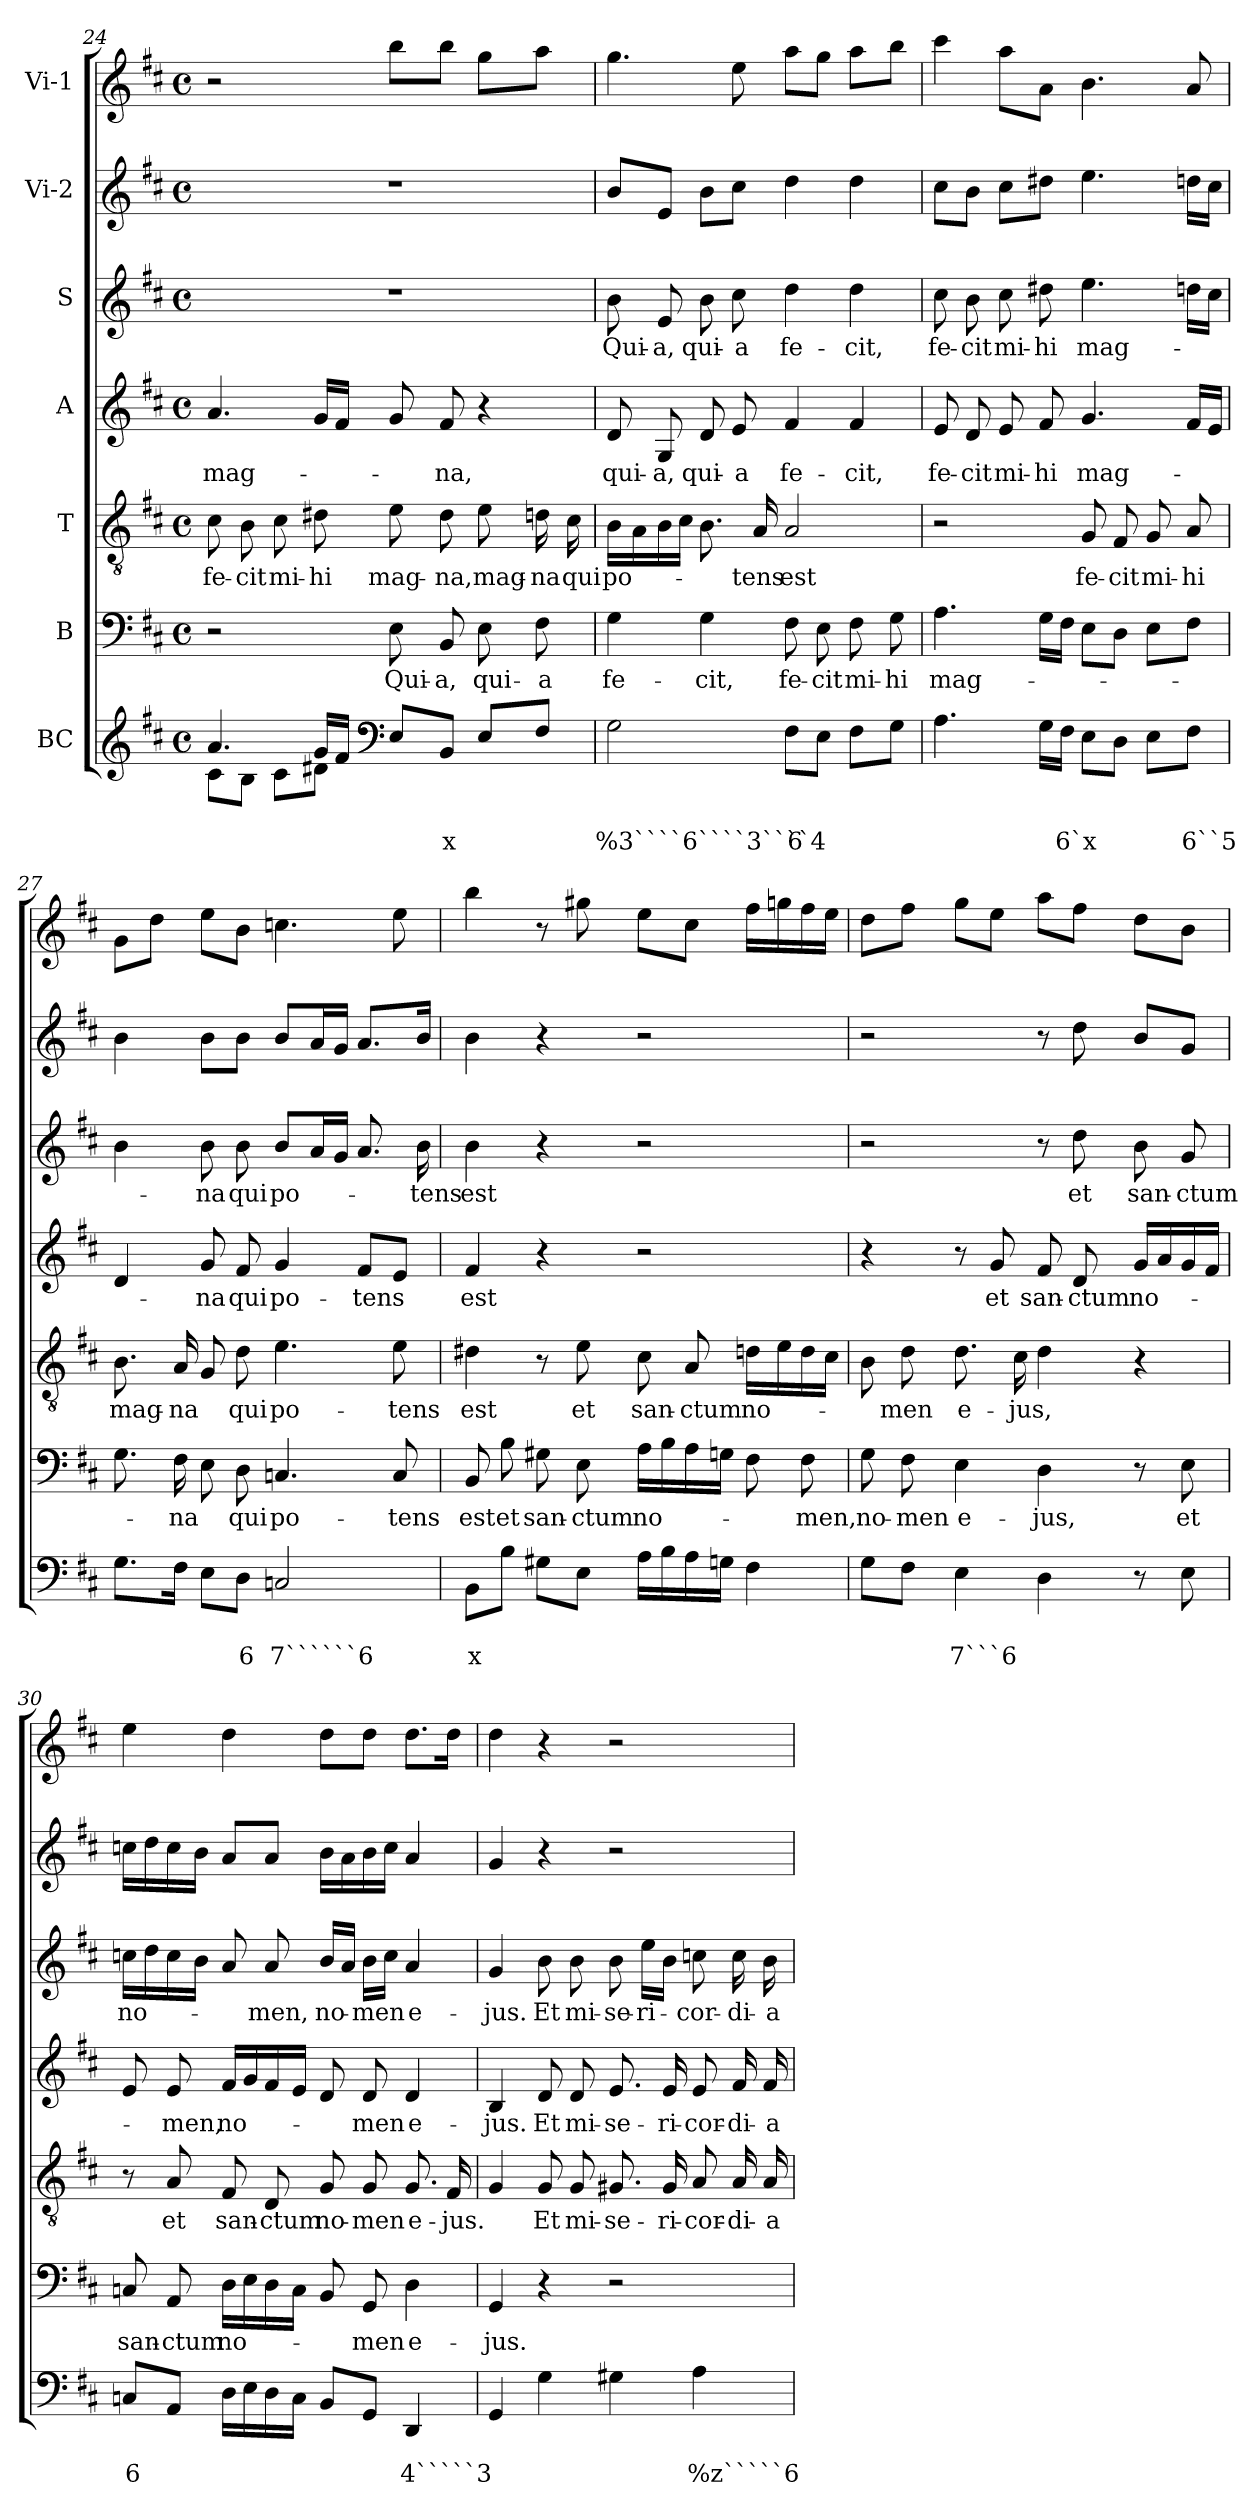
**kern	**text	**text	**kern	**text	**kern	**text	**kern	**text	**kern	**text	**kern	**kern
*part7	*part7	*part7	*part6	*part6	*part5	*part5	*part4	*part4	*part3	*part3	*part2	*part1
*staff7	*staff7	*staff7	*staff6	*staff6	*staff5	*staff5	*staff4	*staff4	*staff3	*staff3	*staff2	*staff1
*I"BC	*	*	*I"B	*	*I"T	*	*I"A	*	*I"S	*	*I"Vi-2	*I"Vi-1
*clefG2	*	*	*clefF4	*	*clefGv2	*	*clefG2	*	*clefG2	*	*clefG2	*clefG2
*k[f#c#]	*	*	*k[f#c#]	*	*k[f#c#]	*	*k[f#c#]	*	*k[f#c#]	*	*k[f#c#]	*k[f#c#]
*D:	*	*	*D:	*	*D:	*	*D:	*	*D:	*	*D:	*D:
*M4/4	*	*	*M4/4	*	*M4/4	*	*M4/4	*	*M4/4	*	*M4/4	*M4/4
*met(c)	*	*	*met(c)	*	*met(c)	*	*met(c)	*	*met(c)	*	*met(c)	*met(c)
=24	=24	=24	=24	=24	=24	=24	=24	=24	=24	=24	=24	=24
*^	*	*	*	*	*	*	*	*	*	*	*	*
!	!	!	!	!	!	!	!LO:LY:b	!	!LO:LY:b	!	!	!	!
4.a/	8c#\L	.	.	2r	.	8c#\	fe-	4.a/	mag-	1r	.	1r	2r
!	!	!	!	!	!	!	!LO:LY:b	!	!	!	!	!	!
.	8B\J	.	.	.	.	8B\	-cit	.	.	.	.	.	.
!	!	!	!	!	!	!	!LO:LY:b	!	!	!	!	!	!
.	8c#\L	.	.	.	.	8c#\	mi-	.	.	.	.	.	.
!	!	!	!	!	!	!	!LO:LY:b	!	!	!	!	!	!
16g/LL	8d#X\J	.	.	.	.	8d#X\	-hi	16g/LL	.	.	.	.	.
16f#/JJ	.	.	.	.	.	.	.	16f#/JJ	.	.	.	.	.
*clefF4	*	*	*	*	*	*	*	*	*	*	*	*	*
!	!	!	!	!	!LO:LY:b	!	!LO:LY:b	!	!	!	!	!	!
8E/L	2ryy	.	.	8E\	Qui-	8e\	mag-	8g/	.	.	.	.	8bb\L
!	!	!	!LO:LY:b	!	!LO:LY:b	!	!LO:LY:b	!	!LO:LY:b	!	!	!	!
8BB/J	.	.	x	8BB/	-a,	8d#\	-na,	8f#/	-na,	.	.	.	8bb\J
!	!	!	!	!	!LO:LY:b	!	!LO:LY:b	!	!	!	!	!	!
8E/L	.	.	.	8E\	qui-	8e\	mag-	4r	.	.	.	.	8gg\L
!	!	!	!	!	!LO:LY:b	!	!LO:LY:b	!	!	!	!	!	!
8F#/J	.	.	.	8F#\	-a	16dn\	-na	.	.	.	.	.	8aa\J
!	!	!	!	!	!	!	!LO:LY:b	!	!	!	!	!	!
.	.	.	.	.	.	16c#\	qui	.	.	.	.	.	.
*v	*v	*	*	*	*	*	*	*	*	*	*	*	*
=25	=25	=25	=25	=25	=25	=25	=25	=25	=25	=25	=25	=25
!	!	!LO:LY:b	!	!LO:LY:b	!	!LO:LY:b	!	!LO:LY:b	!	!LO:LY:b	!	!
2G\	.	%3````6````3````4	4G\	fe-	16B\LL	po-	8d/	qui-	8b\	Qui-	8b/L	4.gg\
.	.	.	.	.	16A\	.	.	.	.	.	.	.
!	!	!	!	!	!	!	!	!LO:LY:b	!	!LO:LY:b	!	!
.	.	.	.	.	16B\	.	8G/	-a,	8e/	-a,	8e/J	.
.	.	.	.	.	16c#\JJ	.	.	.	.	.	.	.
!	!	!	!	!LO:LY:b	!	!	!	!LO:LY:b	!	!LO:LY:b	!	!
.	.	.	4G\	-cit,	8.B\	.	8d/	qui-	8b\	qui-	8b\L	.
!	!	!	!	!	!	!	!	!LO:LY:b	!	!LO:LY:b	!	!
.	.	.	.	.	.	.	8e/	-a	8cc#\	-a	8cc#\J	8ee\
!	!	!	!	!	!	!LO:LY:b	!	!	!	!	!	!
.	.	.	.	.	16A/	-tens	.	.	.	.	.	.
!	!	!LO:LY:b	!	!LO:LY:b	!	!LO:LY:b	!	!LO:LY:b	!	!LO:LY:b	!	!
8F#\L	.	6	8F#\	fe-	2A/	est	4f#/	fe-	4dd\	fe-	4dd\	8aa\L
!	!	!	!	!LO:LY:b	!	!	!	!	!	!	!	!
8E\J	.	.	8E\	-cit	.	.	.	.	.	.	.	8gg\J
!	!	!	!	!LO:LY:b	!	!	!	!LO:LY:b	!	!LO:LY:b	!	!
8F#\L	.	.	8F#\	mi-	.	.	4f#/	-cit,	4dd\	-cit,	4dd\	8aa\L
!	!	!	!	!LO:LY:b	!	!	!	!	!	!	!	!
8G\J	.	.	8G\	-hi	.	.	.	.	.	.	.	8bb\J
!!LO:PB:g=z
=26	=26	=26	=26	=26	=26	=26	=26	=26	=26	=26	=26	=26
!	!	!	!	!LO:LY:b	!	!	!	!LO:LY:b	!	!LO:LY:b	!	!
4.A\	.	.	4.A\	mag-	2r	.	8e/	fe-	8cc#\	fe-	8cc#\L	4ccc#\
!	!	!	!	!	!	!	!	!LO:LY:b	!	!LO:LY:b	!	!
.	.	.	.	.	.	.	8d/	-cit	8b\	-cit	8b\J	.
!	!	!	!	!	!	!	!	!LO:LY:b	!	!LO:LY:b	!	!
.	.	.	.	.	.	.	8e/	mi-	8cc#\	mi-	8cc#\L	8aa\L
!	!	!	!	!	!	!	!	!LO:LY:b	!	!LO:LY:b	!	!
16G\LL	.	.	16G\LL	.	.	.	8f#/	-hi	8dd#X\	-hi	8dd#X\J	8a\J
!	!	!LO:LY:b	!	!	!	!	!	!	!	!	!	!
16F#\JJ	.	6`x	16F#\JJ	.	.	.	.	.	.	.	.	.
!	!	!	!	!	!	!LO:LY:b	!	!LO:LY:b	!	!LO:LY:b	!	!
8E\L	.	.	8E\L	.	8G/	fe-	4.g/	mag-	4.ee\	mag-	4.ee\	4.b\
!	!	!	!	!	!	!LO:LY:b	!	!	!	!	!	!
8D\J	.	.	8D\J	.	8F#/	-cit	.	.	.	.	.	.
!	!	!	!	!	!	!LO:LY:b	!	!	!	!	!	!
8E\L	.	.	8E\L	.	8G/	mi-	.	.	.	.	.	.
!	!	!LO:LY:b	!	!	!	!LO:LY:b	!	!	!	!	!	!
8F#\J	.	6``5	8F#\J	.	8A/	-hi	16f#/LL	.	16ddn\LL	.	16ddn\LL	8a/
.	.	.	.	.	.	.	16e/JJ	.	16cc#\JJ	.	16cc#\JJ	.
=27	=27	=27	=27	=27	=27	=27	=27	=27	=27	=27	=27	=27
!	!	!	!	!	!	!LO:LY:b	!	!	!	!	!	!
8.G\L	.	.	8.G\	.	8.B\	mag-	4d/	.	4b\	.	4b\	8g\L
.	.	.	.	.	.	.	.	.	.	.	.	8dd\J
!	!	!	!	!LO:LY:b	!	!LO:LY:b	!	!	!	!	!	!
16F#\Jk	.	.	16F#\	-na	16A/	-na	.	.	.	.	.	.
!	!	!	!	!	!	!	!	!LO:LY:b	!	!LO:LY:b	!	!
8E\L	.	.	8E\	.	8G/	.	8g/	-na	8b\	-na	8b\L	8ee\L
!	!	!LO:LY:b	!	!LO:LY:b	!	!LO:LY:b	!	!LO:LY:b	!	!LO:LY:b	!	!
8D\J	.	6	8D\	qui	8d\	qui	8f#/	qui	8b\	qui	8b\J	8b\J
!	!	!LO:LY:b	!	!LO:LY:b	!	!LO:LY:b	!	!LO:LY:b	!	!LO:LY:b	!	!
2Cn/	.	7``````6	4.Cn/	po-	4.e\	po-	4g/	po-	8b/L	po-	8b/L	4.ccn\
.	.	.	.	.	.	.	.	.	16a/L	.	16a/L	.
.	.	.	.	.	.	.	.	.	16g/JJ	.	16g/JJ	.
!	!	!	!	!	!	!	!	!LO:LY:b	!	!	!	!
.	.	.	.	.	.	.	8f#/L	-tens	8.a/	.	8.a/L	.
!	!	!	!	!LO:LY:b	!	!LO:LY:b	!	!	!	!	!	!
.	.	.	8C/	-tens	8e\	-tens	8e/J	.	.	.	.	8ee\
!	!	!	!	!	!	!	!	!	!	!LO:LY:b	!	!
.	.	.	.	.	.	.	.	.	16b\	-tens	16b/Jk	.
=28	=28	=28	=28	=28	=28	=28	=28	=28	=28	=28	=28	=28
!	!	!LO:LY:b	!	!LO:LY:b	!	!LO:LY:b	!	!LO:LY:b	!	!LO:LY:b	!	!
8BB\L	.	x	8BB/	est	4d#X\	est	4f#/	est	4b\	est	4b\	4bb\
!	!	!	!	!LO:LY:b	!	!	!	!	!	!	!	!
8B\J	.	.	8B\	et	.	.	.	.	.	.	.	.
!	!	!	!	!LO:LY:b	!	!	!	!	!	!	!	!
8G#X\L	.	.	8G#X\	san-	8r	.	4r	.	4r	.	4r	8r
!	!	!	!	!LO:LY:b	!	!LO:LY:b	!	!	!	!	!	!
8E\J	.	.	8E\	-ctum	8e\	et	.	.	.	.	.	8gg#X\
!	!	!	!	!LO:LY:b	!	!LO:LY:b	!	!	!	!	!	!
16A\LL	.	.	16A\LL	no-	8c#\	san-	2r	.	2r	.	2r	8ee\L
16B\	.	.	16B\	.	.	.	.	.	.	.	.	.
!	!	!	!	!	!	!LO:LY:b	!	!	!	!	!	!
16A\	.	.	16A\	.	8A/	-ctum	.	.	.	.	.	8cc#\J
16Gn\JJ	.	.	16Gn\JJ	.	.	.	.	.	.	.	.	.
!	!	!	!	!	!	!LO:LY:b	!	!	!	!	!	!
4F#\	.	.	8F#\	.	16dn\LL	no-	.	.	.	.	.	16ff#\LL
.	.	.	.	.	16e\	.	.	.	.	.	.	16ggn\
!	!	!	!	!LO:LY:b	!	!	!	!	!	!	!	!
.	.	.	8F#\	-men,	16d\	.	.	.	.	.	.	16ff#\
.	.	.	.	.	16c#\JJ	.	.	.	.	.	.	16ee\JJ
=29	=29	=29	=29	=29	=29	=29	=29	=29	=29	=29	=29	=29
!	!	!	!	!LO:LY:b	!	!	!	!	!	!	!	!
8G\L	.	.	8G\	no-	8B\	.	4r	.	2r	.	2r	8dd\L
!	!	!	!	!LO:LY:b	!	!LO:LY:b	!	!	!	!	!	!
8F#\J	.	.	8F#\	-men	8d\	-men	.	.	.	.	.	8ff#\J
!	!	!LO:LY:b	!	!LO:LY:b	!	!LO:LY:b	!	!	!	!	!	!
4E\	.	7```6	4E\	e-	8.d\	e-	8r	.	.	.	.	8gg\L
!	!	!	!	!	!	!	!	!LO:LY:b	!	!	!	!
.	.	.	.	.	.	.	8g/	et	.	.	.	8ee\J
!	!	!	!	!	!	!LO:LY:b	!	!	!	!	!	!
.	.	.	.	.	16c#\	-jus,	.	.	.	.	.	.
!	!	!	!	!LO:LY:b	!	!	!	!LO:LY:b	!	!	!	!
4D\	.	.	4D\	-jus,	4d\	.	8f#/	san-	8r	.	8r	8aa\L
!	!	!	!	!	!	!	!	!LO:LY:b	!	!LO:LY:b	!	!
.	.	.	.	.	.	.	8d/	-ctum	8dd\	et	8dd\	8ff#\J
!	!	!	!	!	!	!	!	!LO:LY:b	!	!LO:LY:b	!	!
8r	.	.	8r	.	4r	.	16g/LL	no-	8b\	san-	8b/L	8dd\L
.	.	.	.	.	.	.	16a/	.	.	.	.	.
!	!	!	!	!LO:LY:b	!	!	!	!	!	!LO:LY:b	!	!
8E\	.	.	8E\	et	.	.	16g/	.	8g/	-ctum	8g/J	8b\J
.	.	.	.	.	.	.	16f#/JJ	.	.	.	.	.
!!LO:LB:g=z
=30	=30	=30	=30	=30	=30	=30	=30	=30	=30	=30	=30	=30
!	!	!LO:LY:b	!	!LO:LY:b	!	!	!	!	!	!LO:LY:b	!	!
8Cn/L	.	6	8Cn/	san-	8r	.	8e/	.	16ccn\LL	no-	16ccn\LL	4ee\
.	.	.	.	.	.	.	.	.	16dd\	.	16dd\	.
!	!	!	!	!LO:LY:b	!	!LO:LY:b	!	!LO:LY:b	!	!	!	!
8AA/J	.	.	8AA/	-ctum	8A/	et	8e/	-men,	16cc\	.	16cc\	.
.	.	.	.	.	.	.	.	.	16b\JJ	.	16b\JJ	.
!	!	!	!	!LO:LY:b	!	!LO:LY:b	!	!LO:LY:b	!	!	!	!
16D\LL	.	.	16D\LL	no-	8F#/	san-	16f#/LL	no-	8a/	.	8a/L	4dd\
16E\	.	.	16E\	.	.	.	16g/	.	.	.	.	.
!	!	!	!	!	!	!LO:LY:b	!	!	!	!LO:LY:b	!	!
16D\	.	.	16D\	.	8D/	-ctum	16f#/	.	8a/	-men,	8a/J	.
16C\JJ	.	.	16C\JJ	.	.	.	16e/JJ	.	.	.	.	.
!	!	!	!	!	!	!LO:LY:b	!	!	!	!LO:LY:b	!	!
8BB/L	.	.	8BB/	.	8G/	no-	8d/	.	16b/LL	no-	16b\LL	8dd\L
.	.	.	.	.	.	.	.	.	16a/JJ	.	16a\	.
!	!	!	!	!LO:LY:b	!	!LO:LY:b	!	!LO:LY:b	!	!LO:LY:b	!	!
8GG/J	.	.	8GG/	-men	8G/	-men	8d/	-men	16b\LL	-men	16b\	8dd\J
.	.	.	.	.	.	.	.	.	16cc\JJ	.	16cc\JJ	.
!	!	!LO:LY:b	!	!LO:LY:b	!	!LO:LY:b	!	!LO:LY:b	!	!LO:LY:b	!	!
4DD/	.	4`````3	4D\	e-	8.G/	e-	4d/	e-	4a/	e-	4a/	8.dd\L
!	!	!	!	!	!	!LO:LY:b	!	!	!	!	!	!
.	.	.	.	.	16F#/	-jus.	.	.	.	.	.	16dd\Jk
=31	=31	=31	=31	=31	=31	=31	=31	=31	=31	=31	=31	=31
!	!	!	!	!LO:LY:b	!	!	!	!LO:LY:b	!	!LO:LY:b	!	!
4GG/	.	.	4GG/	-jus.	4G/	.	4B/	-jus.	4g/	-jus.	4g/	4dd\
!	!	!	!	!	!	!LO:LY:b	!	!LO:LY:b	!	!LO:LY:b	!	!
4G\	.	.	4r	.	8G/	Et	8d/	Et	8b\	Et	4r	4r
!	!	!	!	!	!	!LO:LY:b	!	!LO:LY:b	!	!LO:LY:b	!	!
.	.	.	.	.	8G/	mi-	8d/	mi-	8b\	mi-	.	.
!	!	!	!	!	!	!LO:LY:b	!	!LO:LY:b	!	!LO:LY:b	!	!
4G#X\	.	.	2r	.	8.G#X/	-se-	8.e/	-se-	8b\	-se-	2r	2r
!	!	!	!	!	!	!	!	!	!	!LO:LY:b	!	!
.	.	.	.	.	.	.	.	.	16ee\LL	-ri-	.	.
!	!	!	!	!	!	!LO:LY:b	!	!LO:LY:b	!	!	!	!
.	.	.	.	.	16G#/	-ri-	16e/	-ri-	16b\JJ	.	.	.
!	!	!LO:LY:b	!	!	!	!LO:LY:b	!	!LO:LY:b	!	!LO:LY:b	!	!
4A\	.	%z`````6	.	.	8A/	-cor-	8e/	-cor-	8ccn\	-cor-	.	.
!	!	!	!	!	!	!LO:LY:b	!	!LO:LY:b	!	!LO:LY:b	!	!
.	.	.	.	.	16A/	-di-	16f#/	-di-	16cc\	-di-	.	.
!	!	!	!	!	!	!LO:LY:b	!	!LO:LY:b	!	!LO:LY:b	!	!
.	.	.	.	.	16A/	-a	16f#/	-a	16b\	-a	.	.
=	=	=	=	=	=	=	=	=	=	=	=	=
*-	*-	*-	*-	*-	*-	*-	*-	*-	*-	*-	*-	*-
